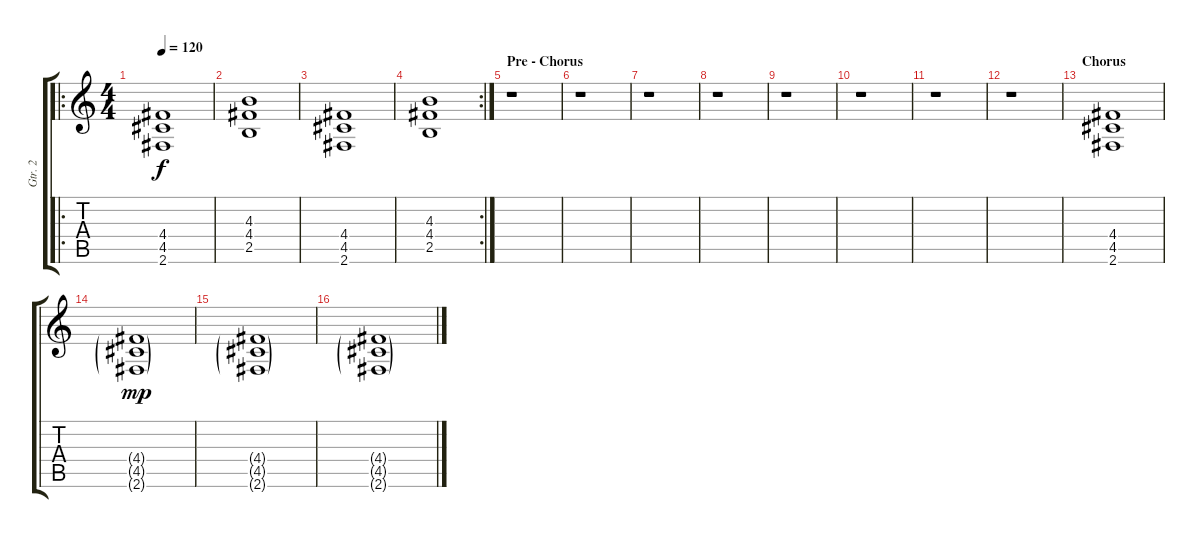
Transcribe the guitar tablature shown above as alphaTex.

\track ("Gtr. 2" "Gtr. 2") {instrument distortionguitar}
\staff {score tabs}
\tuning (E4 B3 G3 D3 A2 E2) {hide}
\ro
\ts (4 4)
\tempo 120
\clef g2
\ks c
(4.4 4.5 2.6).1{dy f} |
(4.3 4.4 2.5).1 |
(4.4 4.5 2.6).1 |
\rc 2
(4.3 4.4 2.5).1 |
\section ("" "Pre - Chorus")
r.1 |
r.1 |
r.1 |
r.1 |
r.1 |
r.1 |
r.1 |
r.1 |
\section ("" "Chorus")
(4.4 4.5 2.6).1 |
(4.4{g} 4.5{g} 2.6{g}).1{dy mp} |
(4.4{g} 4.5{g} 2.6{g}).1 |
(4.4{g} 4.5{g} 2.6{g}).1
